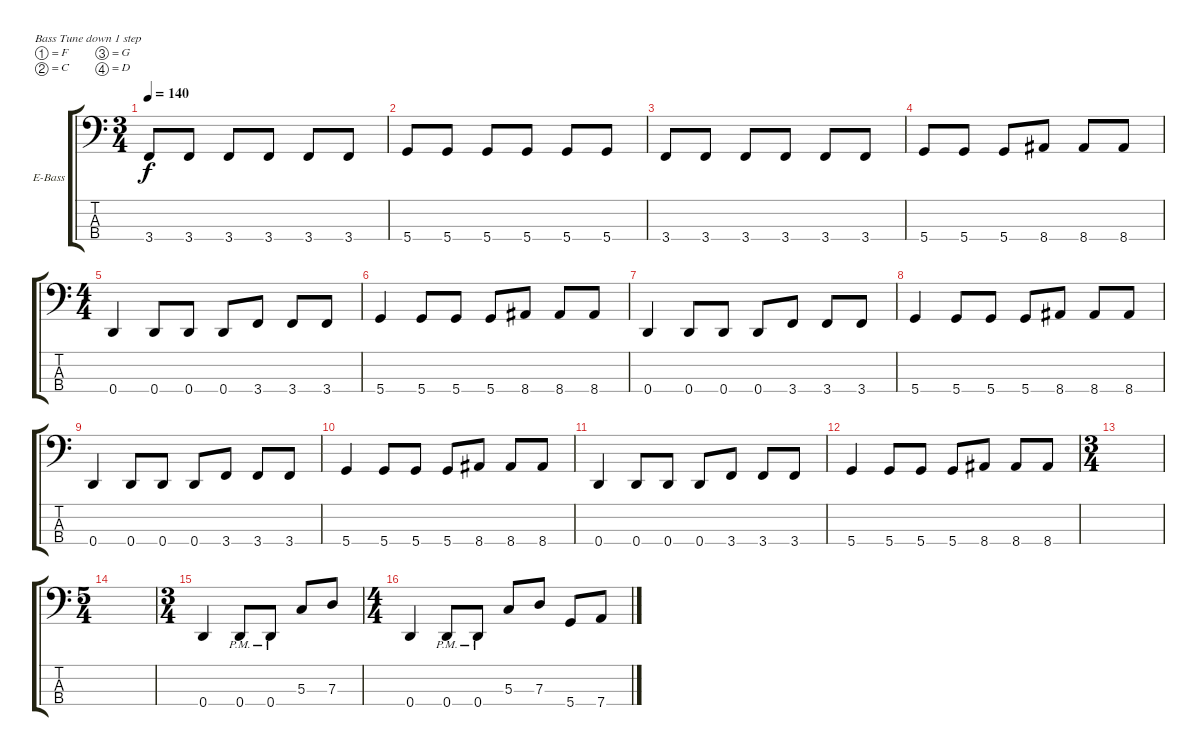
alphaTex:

\defaultSystemsLayout 4
\bracketExtendMode groupsimilarinstruments
\firstSystemTrackNameOrientation horizontal
\otherSystemsTrackNameOrientation horizontal
\track ("Electric Bass" "E-Bass") {instrument electricbassfinger}
\staff {score tabs}
\tuning (F2 C2 G1 D1)
\ts (3 4)
\tempo 140
\clef f4
\ks c
3.4.8{dy f} 3.4.8 3.4.8 3.4.8 3.4.8 3.4.8 |
5.4.8 5.4.8 5.4.8 5.4.8 5.4.8 5.4.8 |
3.4.8 3.4.8 3.4.8 3.4.8 3.4.8 3.4.8 |
5.4.8 5.4.8 5.4.8 8.4.8 8.4.8 8.4.8 |
\ts (4 4)
0.4.4 0.4.8 0.4.8 0.4.8 3.4.8 3.4.8 3.4.8 |
5.4.4 5.4.8 5.4.8 5.4.8 8.4.8 8.4.8 8.4.8 |
0.4.4 0.4.8 0.4.8 0.4.8 3.4.8 3.4.8 3.4.8 |
5.4.4 5.4.8 5.4.8 5.4.8 8.4.8 8.4.8 8.4.8 |
0.4.4 0.4.8 0.4.8 0.4.8 3.4.8 3.4.8 3.4.8 |
5.4.4 5.4.8 5.4.8 5.4.8 8.4.8 8.4.8 8.4.8 |
0.4.4 0.4.8 0.4.8 0.4.8 3.4.8 3.4.8 3.4.8 |
5.4.4 5.4.8 5.4.8 5.4.8 8.4.8 8.4.8 8.4.8 |
\ts (3 4)
|
\ts (5 4)
|
\ts (3 4)
0.4.4 0.4{pm}.8 0.4{pm}.8 5.3.8 7.3.8 |
\ts (4 4)
0.4.4 0.4{pm}.8 0.4{pm}.8 5.3.8 7.3.8 5.4.8 7.4.8
